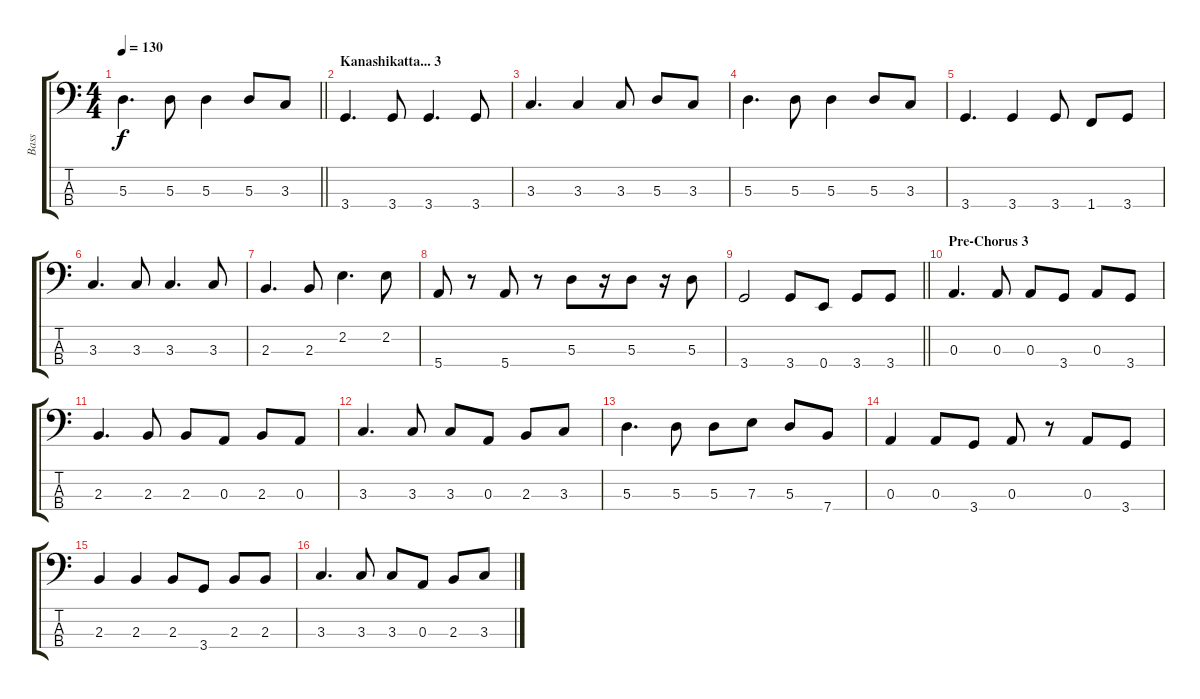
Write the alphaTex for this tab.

\track ("Bass" "Bass") {instrument electricbasspick}
\staff {score tabs}
\tuning (G2 D2 A1 E1) {hide}
\ts (4 4)
\tempo 130
\clef f4
\barLineRight lightlight
\ks c
5.3.4{d dy f} 5.3.8 5.3.4 5.3.8 3.3.8 |
\section ("" "Kanashikatta... 3")
3.4.4{d} 3.4.8 3.4.4{d} 3.4.8 |
3.3.4{d} 3.3.4 3.3.8 5.3.8 3.3.8 |
5.3.4{d} 5.3.8 5.3.4 5.3.8 3.3.8 |
3.4.4{d} 3.4.4 3.4.8 1.4.8 3.4.8 |
3.3.4{d} 3.3.8 3.3.4{d} 3.3.8 |
2.3.4{d} 2.3.8 2.2.4{d} 2.2.8 |
5.4.8 r.8 5.4.8 r.8 5.3.8 r.16 5.3.8 r.16 5.3.8 |
\barLineRight lightlight
3.4.2 3.4.8 0.4.8 3.4.8 3.4.8 |
\section ("" "Pre-Chorus 3")
0.3.4{d} 0.3.8 0.3.8 3.4.8 0.3.8 3.4.8 |
2.3.4{d} 2.3.8 2.3.8 0.3.8 2.3.8 0.3.8 |
3.3.4{d} 3.3.8 3.3.8 0.3.8 2.3.8 3.3.8 |
5.3.4{d} 5.3.8 5.3.8 7.3.8 5.3.8 7.4.8 |
0.3.4 0.3.8 3.4.8 0.3.8 r.8 0.3.8 3.4.8 |
2.3.4 2.3.4 2.3.8 3.4.8 2.3.8 2.3.8 |
3.3.4{d} 3.3.8 3.3.8 0.3.8 2.3.8 3.3.8
